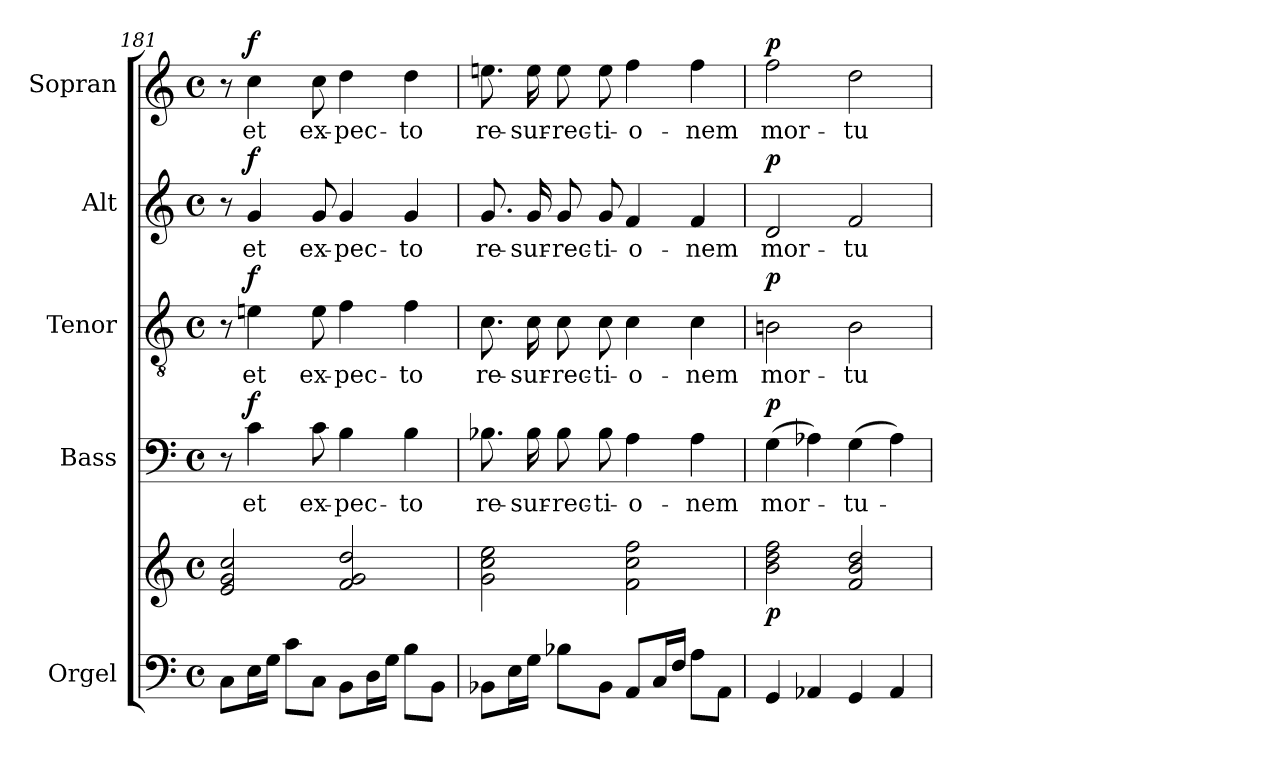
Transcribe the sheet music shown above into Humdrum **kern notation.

**kern	**kern	**dynam	**kern	**text	**dynam	**kern	**text	**dynam	**kern	**text	**dynam	**kern	**text	**dynam
*part5	*part5	*part5	*part4	*part4	*part4	*part3	*part3	*part3	*part2	*part2	*part2	*part1	*part1	*part1
*staff6	*staff5	*staff5/6	*staff4	*staff4	*staff4	*staff3	*staff3	*staff3	*staff2	*staff2	*staff2	*staff1	*staff1	*staff1
*I"Orgel	*	*	*I"Bass	*	*	*I"Tenor	*	*	*I"Alt	*	*	*I"Sopran	*	*
*	*	*	*I'B.	*	*	*I'T.	*	*	*I'A.	*	*	*I'S.	*	*
*clefF4	*clefG2	*	*clefF4	*	*	*clefGv2	*	*	*clefG2	*	*	*clefG2	*	*
*k[]	*k[]	*	*k[]	*	*	*k[]	*	*	*k[]	*	*	*k[]	*	*
*C:	*C:	*	*C:	*	*	*C:	*	*	*C:	*	*	*C:	*	*
*M4/4	*M4/4	*	*M4/4	*	*	*M4/4	*	*	*M4/4	*	*	*M4/4	*	*
*met(c)	*met(c)	*	*met(c)	*	*	*met(c)	*	*	*met(c)	*	*	*met(c)	*	*
=181	=181	=181	=181	=181	=181	=181	=181	=181	=181	=181	=181	=181	=181	=181
8C\L	2e/ 2g/ 2cc/	.	8r	.	.	8r	.	.	8r	.	.	8r	.	.
!	!	!	!	!LO:LY:b	!LO:DY:a	!	!LO:LY:b	!LO:DY:a	!	!LO:LY:b	!LO:DY:a	!	!LO:LY:b	!LO:DY:a
16E\L	.	.	4c\	et	f	4en\	et	f	4g/	et	f	4cc\	et	f
16G\JJ	.	.	.	.	.	.	.	.	.	.	.	.	.	.
8c\L	.	.	.	.	.	.	.	.	.	.	.	.	.	.
!	!	!	!	!LO:LY:b	!	!	!LO:LY:b	!	!	!LO:LY:b	!	!	!LO:LY:b	!
8C\J	.	.	8c\	ex-	.	8e\	ex-	.	8g/	ex-	.	8cc\	ex-	.
!	!	!	!	!LO:LY:b	!	!	!LO:LY:b	!	!	!LO:LY:b	!	!	!LO:LY:b	!
8BB\L	2f/ 2g/ 2dd/	.	4B\	-pec-	.	4f\	-pec-	.	4g/	-pec-	.	4dd\	-pec-	.
16D\L	.	.	.	.	.	.	.	.	.	.	.	.	.	.
16G\JJ	.	.	.	.	.	.	.	.	.	.	.	.	.	.
!	!	!	!	!LO:LY:b	!	!	!LO:LY:b	!	!	!LO:LY:b	!	!	!LO:LY:b	!
8B\L	.	.	4B\	-to	.	4f\	-to	.	4g/	-to	.	4dd\	-to	.
8BB\J	.	.	.	.	.	.	.	.	.	.	.	.	.	.
!!LO:PB:g=z
=182	=182	=182	=182	=182	=182	=182	=182	=182	=182	=182	=182	=182	=182	=182
!	!	!	!	!LO:LY:b	!	!	!LO:LY:b	!	!	!LO:LY:b	!	!	!LO:LY:b	!
8BB-X\L	2g\ 2cc\ 2ee\	.	8.B-X\	re-	.	8.c\	re-	.	8.g/	re-	.	8.een\	re-	.
16E\L	.	.	.	.	.	.	.	.	.	.	.	.	.	.
!	!	!	!	!LO:LY:b	!	!	!LO:LY:b	!	!	!LO:LY:b	!	!	!LO:LY:b	!
16G\JJ	.	.	16B-\	-sur-	.	16c\	-sur-	.	16g/	-sur-	.	16ee\	-sur-	.
!	!	!	!	!LO:LY:b	!	!	!LO:LY:b	!	!	!LO:LY:b	!	!	!LO:LY:b	!
8B-X\L	.	.	8B-\	-rec-	.	8c\	-rec-	.	8g/	-rec-	.	8ee\	-rec-	.
!	!	!	!	!LO:LY:b	!	!	!LO:LY:b	!	!	!LO:LY:b	!	!	!LO:LY:b	!
8BB-\J	.	.	8B-\	-ti-	.	8c\	-ti-	.	8g/	-ti-	.	8ee\	-ti-	.
!	!	!	!	!LO:LY:b	!	!	!LO:LY:b	!	!	!LO:LY:b	!	!	!LO:LY:b	!
8AA/L	2f\ 2cc\ 2ff\	.	4A\	-o-	.	4c\	-o-	.	4f/	-o-	.	4ff\	-o-	.
16C/L	.	.	.	.	.	.	.	.	.	.	.	.	.	.
16F/JJ	.	.	.	.	.	.	.	.	.	.	.	.	.	.
!	!	!	!	!LO:LY:b	!	!	!LO:LY:b	!	!	!LO:LY:b	!	!	!LO:LY:b	!
8A\L	.	.	4A\	-nem	.	4c\	-nem	.	4f/	-nem	.	4ff\	-nem	.
8AA\J	.	.	.	.	.	.	.	.	.	.	.	.	.	.
=183	=183	=183	=183	=183	=183	=183	=183	=183	=183	=183	=183	=183	=183	=183
!	!	!LO:DY:b	!	!LO:LY:b	!LO:DY:a	!	!LO:LY:b	!LO:DY:a	!	!LO:LY:b	!LO:DY:a	!	!LO:LY:b	!LO:DY:a
4GG/	2b\ 2dd\ 2ff\	p	(>4G\	mor-	p	2Bn\	mor-	p	2d/	mor-	p	2ff\	mor-	p
4AA-X/	.	.	4A-X\)	.	.	.	.	.	.	.	.	.	.	.
!	!	!	!	!LO:LY:b	!	!	!LO:LY:b	!	!	!LO:LY:b	!	!	!LO:LY:b	!
4GG/	2f/ 2b/ 2dd/	.	(>4G\	-tu-	.	2B\	-tu-	.	2f/	-tu-	.	2dd\	-tu-	.
4AA-/	.	.	4A-\)	.	.	.	.	.	.	.	.	.	.	.
=	=	=	=	=	=	=	=	=	=	=	=	=	=	=
*-	*-	*-	*-	*-	*-	*-	*-	*-	*-	*-	*-	*-	*-	*-
